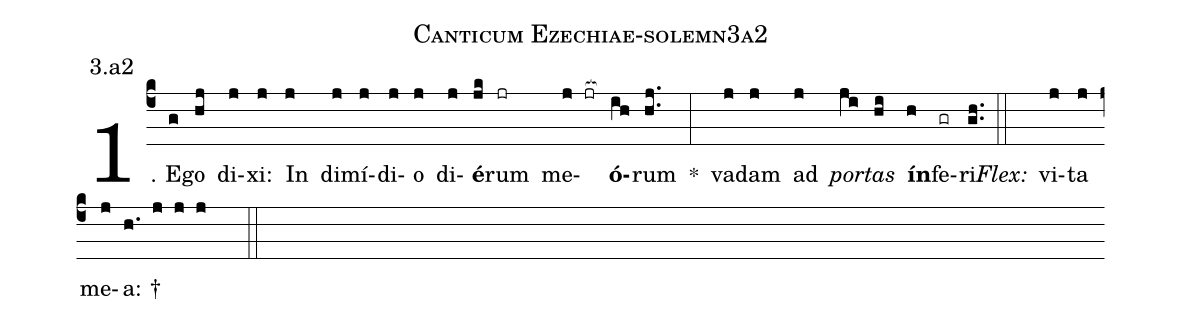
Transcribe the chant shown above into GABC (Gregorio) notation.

name: Canticum Ezechiae-solemn3a2;
annotation: 3.a2;
%%
(c4)1. E(g)go(hj) di(j)xi:(j) In(j) di(j)mí(j)di(j)o(j) di(j)<b>é</b>(jk)rum(jr) me(j jr[ocb:1{])<b>ó</b>(ih[ocb:0}])rum(hj..) *(:) va(j)dam(j) ad(j) <i>por</i>(ji)<i>tas</i>(hi) <b>ín</b>(h)fe(gr)ri.(gh..) (::)
<i>Flex:</i>()  vi(j)ta(j) me(j)a: †(h. j j j  ::)
